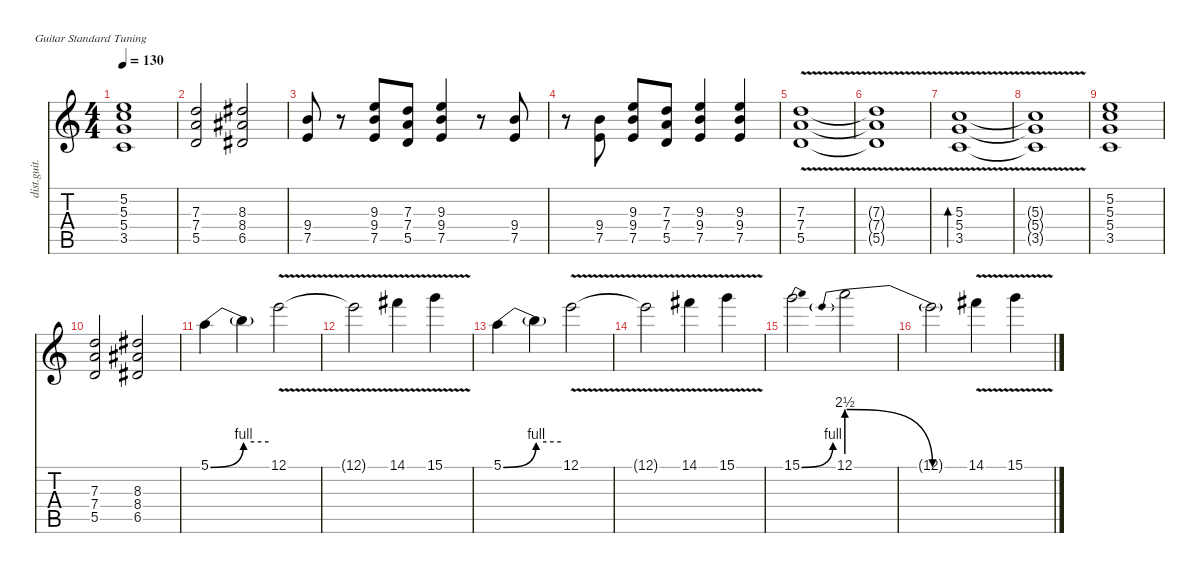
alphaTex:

\defaultSystemsLayout 4
\hideDynamics
\bracketExtendMode nobrackets
\otherSystemsTrackNameOrientation horizontal
\track ("Guitar 1" "dist.guit.") {instrument distortionguitar}
\staff {score tabs}
\tuning (E4 B3 G3 D3 A2 E2)
\ts (4 4)
\tempo 130
\clef g2
\ks c
(5.2 5.3 5.4 3.5).1{dy f beam Up} |
(7.3 7.4 5.5).2{beam Up} (8.3{acc #} 8.4{acc #} 6.5{acc #}).2{beam Up} |
(9.4 7.5).8{beam Up} r.8{beam Up} (9.3 9.4 7.5).8{beam Up} (7.3 7.4 5.5).8{beam Up} (9.3 9.4 7.5).4{beam Up} r.8{beam Up} (9.4 7.5).8{beam Up} |
r.8{beam Down} (9.4 7.5).8{beam Up} (9.3 9.4 7.5).8{beam Up} (7.3 7.4 5.5).8{beam Up} (9.3 9.4 7.5).4{beam Up} (9.3 9.4 7.5).4{beam Up} |
(7.3{v} 7.4{v} 5.5{v}).1{beam Up} |
(7.3{v t} 7.4{v t} 5.5{v t}).1{beam Up} |
(5.3{v} 5.4{v} 3.5{v}).1{bd 240 beam Up} |
(5.3{v t} 5.4{v t} 3.5{v t}).1{beam Up} |
(5.2 5.3 5.4 3.5).1{beam Up} |
(7.3 7.4 5.5).2{beam Up} (8.3{acc #} 8.4{acc #} 6.5{acc #}).2{beam Up} |
5.1{be (bend 0 0 60 4)}.4{beam Down} 5.1{be (hold 0 4 60 4) t}.4{beam Down} 12.1{v}.2{beam Down} |
12.1{v t}.2{beam Down} 14.1{v acc #}.4{beam Down} 15.1{v}.4{beam Down} |
5.1{be (bend 0 0 60 4)}.4{beam Down} 5.1{be (hold 0 4 60 4) t}.4{beam Down} 12.1{v}.2{beam Down} |
12.1{v t}.2{beam Down} 14.1{v acc #}.4{beam Down} 15.1{v}.4{beam Down} |
15.1{be (bend 0 0 30 4)}.2{beam Down} 12.1{be (prebendrelease 0 10 60 0)}.2{beam Down} |
12.1{be (hold 0 0 60 0) t}.2{beam Down} 14.1{v acc #}.4{beam Down} 15.1{v}.4{beam Down}
